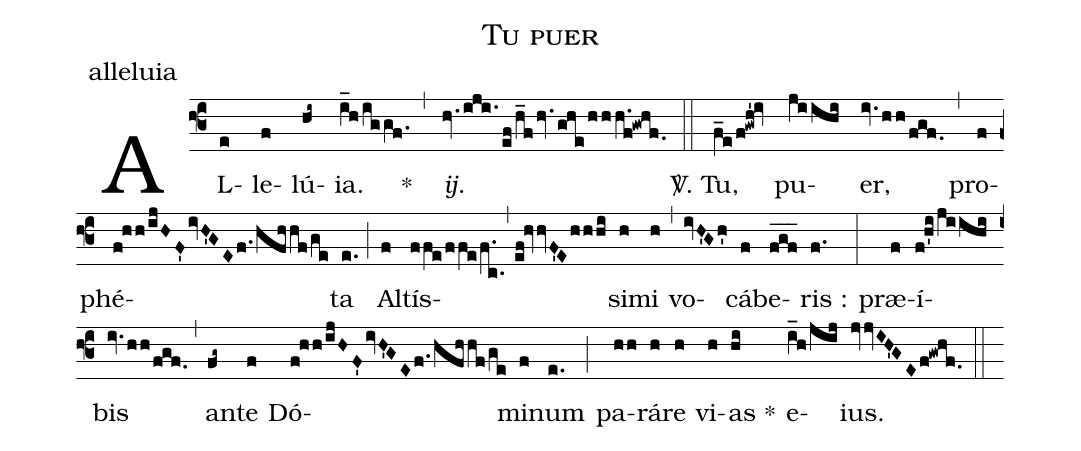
name:Tu puer;
office-part:alleluia;
%%
(f3) AL(e)le(f)lú(hi~)ia.(i_h/iggf.) *(,) <i>ij</i>.(hv.iji./ef/h_fhv.ghe/hhh.f!gwhf.) (::)

<sp>V/</sp>. Tu,(f_e/f!gwh'!iv) pu(jiihi)er,(iv.hh/fgf.) (,) pro(f)phé(f!hh/ijHF'ivH'GEf./hfhhf/ge)ta(e.) (;) Al(f)tís(ffe/ffe/f.c.,ef!hvvF'Ehhhi)si(h)mi(h) (,) vo(ivH'Gh')cá(f)be(fgf___)ris :(f.) (:)
præ(f)í(f!h'i/jiihi)bis(iv.hh/fgf.) (,) an(fg~)te(f) Dó(f!hh/ijHF'ivH'GEf./hfhhf/ge)mi(f)num(e.) (;) pa(hh)rá(h)re(h) vi(h)as *(hi) e(i_h/jij)ius.(jvvIH'GEf!gwhf.) (::)
